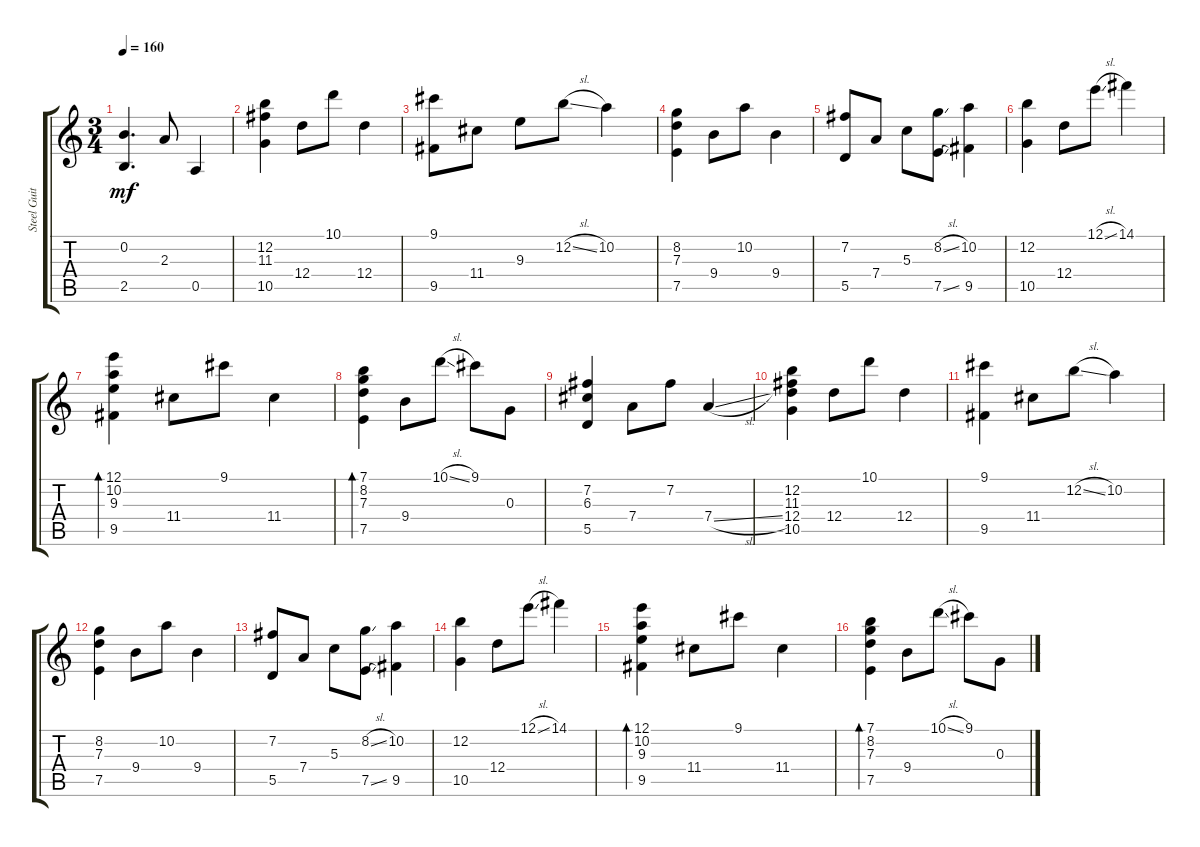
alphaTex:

\track ("Steel Guitar" "Steel Guit") {instrument acousticguitarsteel}
\staff {score tabs}
\tuning (E4 B3 G3 D3 A2 E2) {hide}
\ts (3 4)
\tempo 160
\clef g2
\ks c
(0.2 2.5).4{d dy mf} 2.3.8 0.5.4 |
(12.2 11.3 10.5).4 12.4.8 10.1.8 12.4.4 |
(9.1 9.5).8 11.4.8 9.3.8 12.2{sl}.8 10.2.4 |
(8.2 7.3 7.5).4 9.4.8 10.2.8 9.4.4 |
(7.2 5.5).8 7.4.8 5.3.8 (8.2{sl} 7.5{sl}).8 (10.2 9.5).4 |
(12.2 10.5).4 12.4.8 12.1{sl}.8 14.1.4 |
(12.1 10.2 9.3 9.5).4{bd 120} 11.4.8 9.1.8 11.4.4 |
(7.1 8.2 7.3 7.5).4{bd 120} 9.4.8 10.1{sl}.8 9.1.8 0.3.8 |
(7.2 6.3 5.5).4 7.4.8 7.2.8 7.4{sl}.4 |
(12.2 11.3 12.4 10.5).4 12.4.8 10.1.8 12.4.4 |
(9.1 9.5).4 11.4.8 12.2{sl}.8 10.2.4 |
(8.2 7.3 7.5).4 9.4.8 10.2.8 9.4.4 |
(7.2 5.5).8 7.4.8 5.3.8 (8.2{sl} 7.5{sl}).8 (10.2 9.5).4 |
(12.2 10.5).4 12.4.8 12.1{sl}.8 14.1.4 |
(12.1 10.2 9.3 9.5).4{bd 120} 11.4.8 9.1.8 11.4.4 |
(7.1 8.2 7.3 7.5).4{bd 120} 9.4.8 10.1{sl}.8 9.1.8 0.3.8
